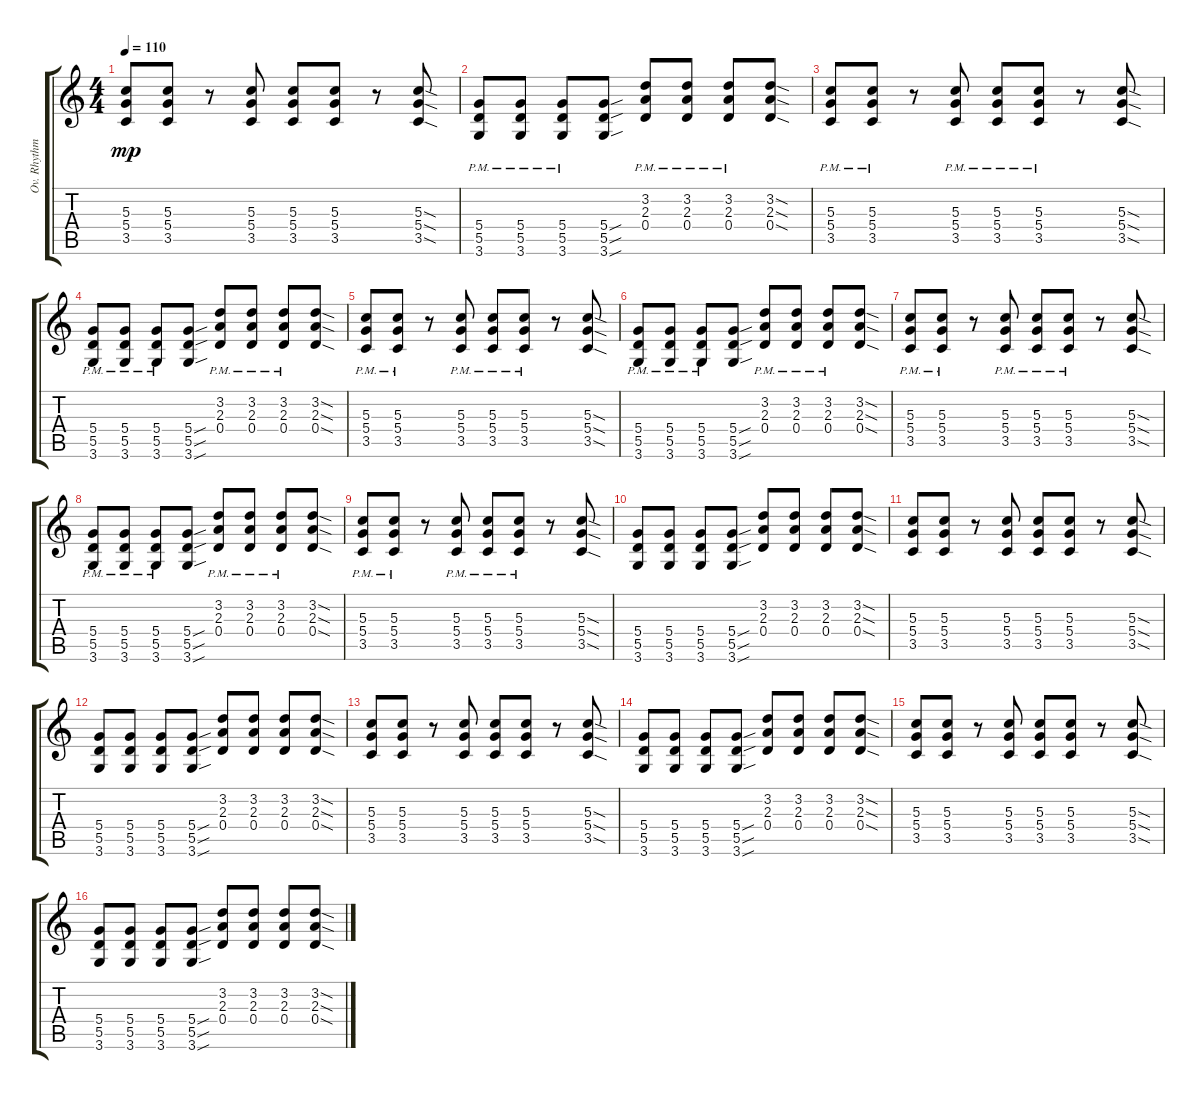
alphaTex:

\track ("Ov. Rhythm" "Ov. Rhythm") {instrument overdrivenguitar}
\staff {score tabs}
\tuning (E4 B3 G3 D3 A2 E2) {hide}
\ts (4 4)
\tempo 110
\clef g2
\ks c
(5.3 5.4 3.5).8{dy mp} (5.3 5.4 3.5).8 r.8 (5.3 5.4 3.5).8 (5.3 5.4 3.5).8 (5.3 5.4 3.5).8 r.8 (5.3{sod} 5.4{sod} 3.5{sod}).8 |
(5.4{pm} 5.5{pm} 3.6{pm}).8 (5.4{pm} 5.5{pm} 3.6{pm}).8 (5.4{pm} 5.5{pm} 3.6{pm}).8 (5.4{sou} 5.5{sou} 3.6{sou}).8 (3.2{pm} 2.3{pm} 0.4{pm}).8 (3.2{pm} 2.3{pm} 0.4{pm}).8 (3.2{pm} 2.3{pm} 0.4{pm}).8 (3.2{sod} 2.3{sod} 0.4{sod}).8 |
(5.3{pm} 5.4{pm} 3.5{pm}).8 (5.3{pm} 5.4{pm} 3.5{pm}).8 r.8 (5.3{pm} 5.4{pm} 3.5{pm}).8 (5.3{pm} 5.4{pm} 3.5{pm}).8 (5.3{pm} 5.4{pm} 3.5{pm}).8 r.8 (5.3{sod} 5.4{sod} 3.5{sod}).8 |
(5.4{pm} 5.5{pm} 3.6{pm}).8 (5.4{pm} 5.5{pm} 3.6{pm}).8 (5.4{pm} 5.5{pm} 3.6{pm}).8 (5.4{sou} 5.5{sou} 3.6{sou}).8 (3.2{pm} 2.3{pm} 0.4{pm}).8 (3.2{pm} 2.3{pm} 0.4{pm}).8 (3.2{pm} 2.3{pm} 0.4{pm}).8 (3.2{sod} 2.3{sod} 0.4{sod}).8 |
(5.3{pm} 5.4{pm} 3.5{pm}).8 (5.3{pm} 5.4{pm} 3.5{pm}).8 r.8 (5.3{pm} 5.4{pm} 3.5{pm}).8 (5.3{pm} 5.4{pm} 3.5{pm}).8 (5.3{pm} 5.4{pm} 3.5{pm}).8 r.8 (5.3{sod} 5.4{sod} 3.5{sod}).8 |
(5.4{pm} 5.5{pm} 3.6{pm}).8 (5.4{pm} 5.5{pm} 3.6{pm}).8 (5.4{pm} 5.5{pm} 3.6{pm}).8 (5.4{sou} 5.5{sou} 3.6{sou}).8 (3.2{pm} 2.3{pm} 0.4{pm}).8 (3.2{pm} 2.3{pm} 0.4{pm}).8 (3.2{pm} 2.3{pm} 0.4{pm}).8 (3.2{sod} 2.3{sod} 0.4{sod}).8 |
(5.3{pm} 5.4{pm} 3.5{pm}).8 (5.3{pm} 5.4{pm} 3.5{pm}).8 r.8 (5.3{pm} 5.4{pm} 3.5{pm}).8 (5.3{pm} 5.4{pm} 3.5{pm}).8 (5.3{pm} 5.4{pm} 3.5{pm}).8 r.8 (5.3{sod} 5.4{sod} 3.5{sod}).8 |
(5.4{pm} 5.5{pm} 3.6{pm}).8 (5.4{pm} 5.5{pm} 3.6{pm}).8 (5.4{pm} 5.5{pm} 3.6{pm}).8 (5.4{sou} 5.5{sou} 3.6{sou}).8 (3.2{pm} 2.3{pm} 0.4{pm}).8 (3.2{pm} 2.3{pm} 0.4{pm}).8 (3.2{pm} 2.3{pm} 0.4{pm}).8 (3.2{sod} 2.3{sod} 0.4{sod}).8 |
(5.3{pm} 5.4{pm} 3.5{pm}).8 (5.3{pm} 5.4{pm} 3.5{pm}).8 r.8 (5.3{pm} 5.4{pm} 3.5{pm}).8 (5.3{pm} 5.4{pm} 3.5{pm}).8 (5.3{pm} 5.4{pm} 3.5{pm}).8 r.8 (5.3{sod} 5.4{sod} 3.5{sod}).8 |
(5.4 5.5 3.6).8 (5.4 5.5 3.6).8 (5.4 5.5 3.6).8 (5.4{sou} 5.5{sou} 3.6{sou}).8 (3.2 2.3 0.4).8 (3.2 2.3 0.4).8 (3.2 2.3 0.4).8 (3.2{sod} 2.3{sod} 0.4{sod}).8 |
(5.3 5.4 3.5).8 (5.3 5.4 3.5).8 r.8 (5.3 5.4 3.5).8 (5.3 5.4 3.5).8 (5.3 5.4 3.5).8 r.8 (5.3{sod} 5.4{sod} 3.5{sod}).8 |
(5.4 5.5 3.6).8 (5.4 5.5 3.6).8 (5.4 5.5 3.6).8 (5.4{sou} 5.5{sou} 3.6{sou}).8 (3.2 2.3 0.4).8 (3.2 2.3 0.4).8 (3.2 2.3 0.4).8 (3.2{sod} 2.3{sod} 0.4{sod}).8 |
(5.3 5.4 3.5).8 (5.3 5.4 3.5).8 r.8 (5.3 5.4 3.5).8 (5.3 5.4 3.5).8 (5.3 5.4 3.5).8 r.8 (5.3{sod} 5.4{sod} 3.5{sod}).8 |
(5.4 5.5 3.6).8 (5.4 5.5 3.6).8 (5.4 5.5 3.6).8 (5.4{sou} 5.5{sou} 3.6{sou}).8 (3.2 2.3 0.4).8 (3.2 2.3 0.4).8 (3.2 2.3 0.4).8 (3.2{sod} 2.3{sod} 0.4{sod}).8 |
(5.3 5.4 3.5).8 (5.3 5.4 3.5).8 r.8 (5.3 5.4 3.5).8 (5.3 5.4 3.5).8 (5.3 5.4 3.5).8 r.8 (5.3{sod} 5.4{sod} 3.5{sod}).8 |
(5.4 5.5 3.6).8 (5.4 5.5 3.6).8 (5.4 5.5 3.6).8 (5.4{sou} 5.5{sou} 3.6{sou}).8 (3.2 2.3 0.4).8 (3.2 2.3 0.4).8 (3.2 2.3 0.4).8 (3.2{sod} 2.3{sod} 0.4{sod}).8
